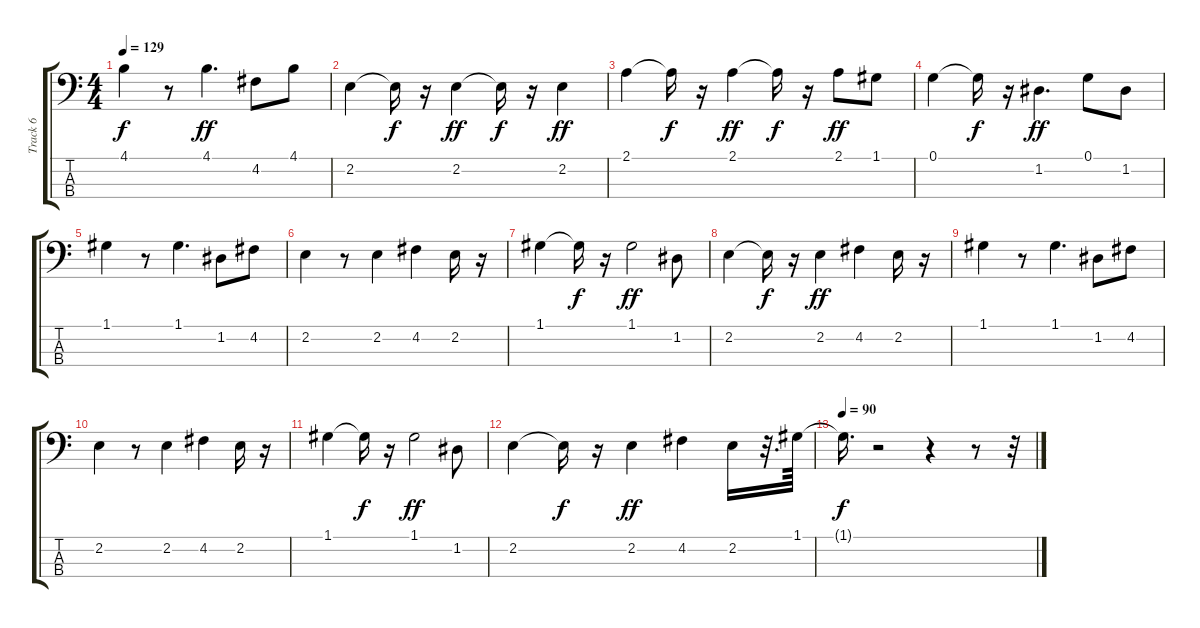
\track ("Track 6" "Track 6") {instrument electricbassfinger}
\staff {score tabs}
\tuning (G2 D2 A1 E1) {hide}
\ts (4 4)
\tempo 129
\clef f4
\ks c
4.1.4{dy f} r.8 4.1.4{d dy ff} 4.2.8 4.1.8 |
2.2.4 2.2{t}.16{dy f} r.16 2.2.4{dy ff} 2.2{t}.16{dy f} r.16 2.2.4{dy ff} |
2.1.4 2.1{t}.16{dy f} r.16 2.1.4{dy ff} 2.1{t}.16{dy f} r.16 2.1.8{dy ff} 1.1.8 |
0.1.4 0.1{t}.16{dy f} r.16 1.2.4{d dy ff} 0.1.8 1.2.8 |
1.1.4 r.8 1.1.4{d} 1.2.8 4.2.8 |
2.2.4 r.8 2.2.4 4.2.4 2.2.16 r.16 |
1.1.4 1.1{t}.16{dy f} r.16 1.1.2{dy ff} 1.2.8 |
2.2.4 2.2{t}.16{dy f} r.16 2.2.4{dy ff} 4.2.4 2.2.16 r.16 |
1.1.4 r.8 1.1.4{d} 1.2.8 4.2.8 |
2.2.4 r.8 2.2.4 4.2.4 2.2.16 r.16 |
1.1.4 1.1{t}.16{dy f} r.16 1.1.2{dy ff} 1.2.8 |
2.2.4 2.2{t}.16{dy f} r.16 2.2.4{dy ff} 4.2.4 2.2.16 r.32{d} 1.1.64 |
\tempo 90
1.1{t}.16{d dy f} r.2 r.4 r.8 r.32
